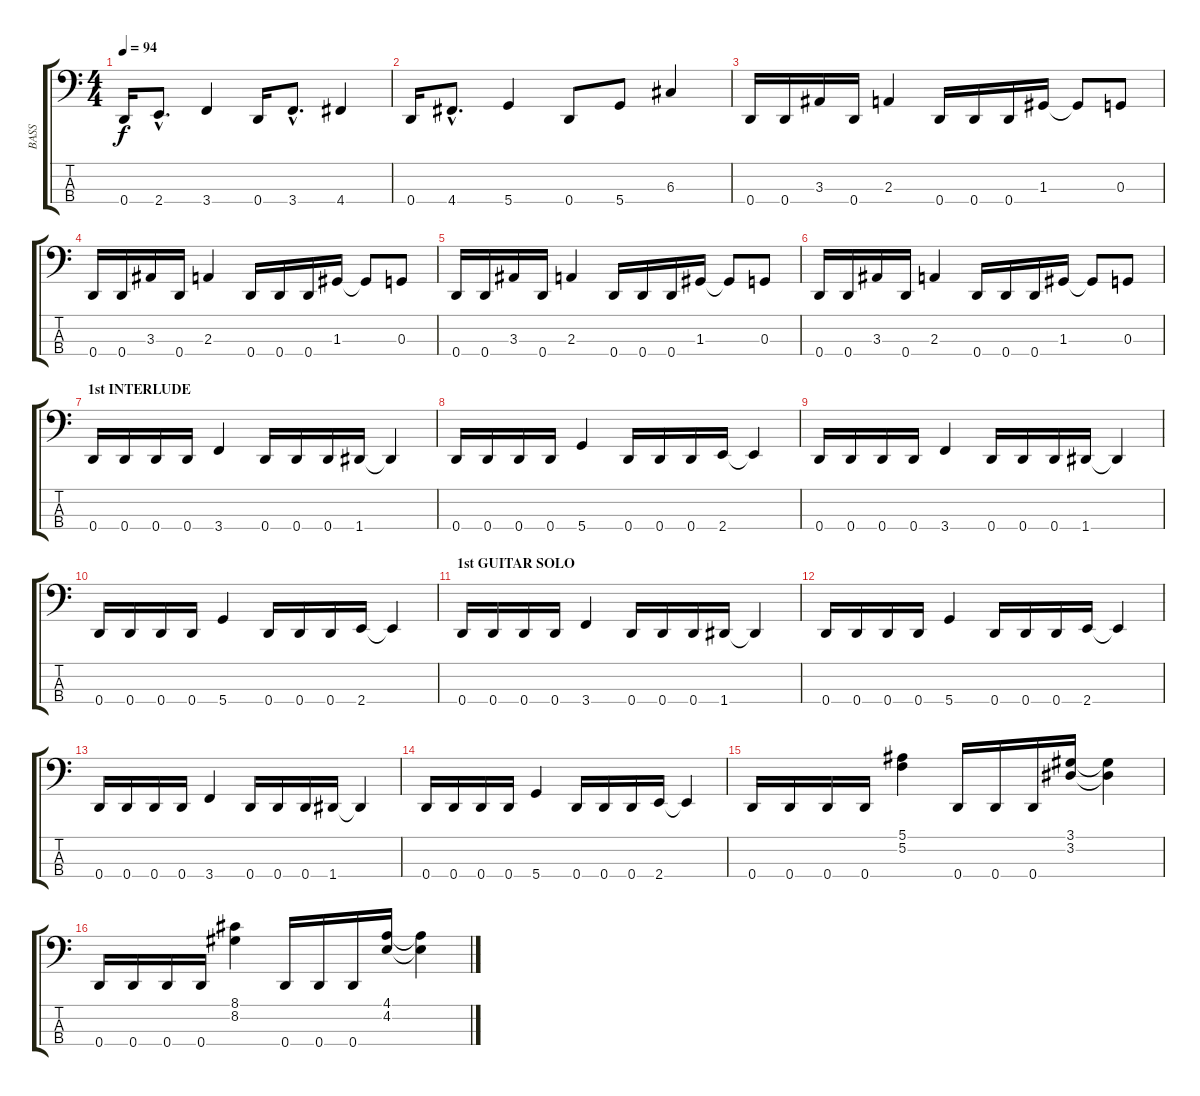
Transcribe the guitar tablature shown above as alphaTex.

\track ("BASS" "BASS") {instrument electricbassfinger}
\staff {score tabs}
\tuning (F2 C2 G1 D1) {hide}
\ts (4 4)
\tempo 94
\clef f4
\ks c
0.4.16{dy f} 2.4{hac}.8{d} 3.4.4 0.4.16 3.4{hac}.8{d} 4.4.4 |
0.4.16 4.4{hac}.8{d} 5.4.4 0.4.8 5.4.8 6.3.4 |
0.4.16 0.4.16 3.3.16 0.4.16 2.3.4 0.4.16 0.4.16 0.4.16 1.3.16 1.3{t}.8 0.3.8 |
0.4.16 0.4.16 3.3.16 0.4.16 2.3.4 0.4.16 0.4.16 0.4.16 1.3.16 1.3{t}.8 0.3.8 |
0.4.16 0.4.16 3.3.16 0.4.16 2.3.4 0.4.16 0.4.16 0.4.16 1.3.16 1.3{t}.8 0.3.8 |
0.4.16 0.4.16 3.3.16 0.4.16 2.3.4 0.4.16 0.4.16 0.4.16 1.3.16 1.3{t}.8 0.3.8 |
\section ("" "1st INTERLUDE")
0.4.16 0.4.16 0.4.16 0.4.16 3.4.4 0.4.16 0.4.16 0.4.16 1.4.16 1.4{t}.4 |
0.4.16 0.4.16 0.4.16 0.4.16 5.4.4 0.4.16 0.4.16 0.4.16 2.4.16 2.4{t}.4 |
0.4.16 0.4.16 0.4.16 0.4.16 3.4.4 0.4.16 0.4.16 0.4.16 1.4.16 1.4{t}.4 |
0.4.16 0.4.16 0.4.16 0.4.16 5.4.4 0.4.16 0.4.16 0.4.16 2.4.16 2.4{t}.4 |
\section ("" "1st GUITAR SOLO")
0.4.16 0.4.16 0.4.16 0.4.16 3.4.4 0.4.16 0.4.16 0.4.16 1.4.16 1.4{t}.4 |
0.4.16 0.4.16 0.4.16 0.4.16 5.4.4 0.4.16 0.4.16 0.4.16 2.4.16 2.4{t}.4 |
0.4.16 0.4.16 0.4.16 0.4.16 3.4.4 0.4.16 0.4.16 0.4.16 1.4.16 1.4{t}.4 |
0.4.16 0.4.16 0.4.16 0.4.16 5.4.4 0.4.16 0.4.16 0.4.16 2.4.16 2.4{t}.4 |
0.4.16 0.4.16 0.4.16 0.4.16 (5.1 5.2).4 0.4.16 0.4.16 0.4.16 (3.1 3.2).16 (3.1{t} 3.2{t}).4 |
0.4.16 0.4.16 0.4.16 0.4.16 (8.1 8.2).4 0.4.16 0.4.16 0.4.16 (4.1 4.2).16 (4.1{t} 4.2{t}).4
